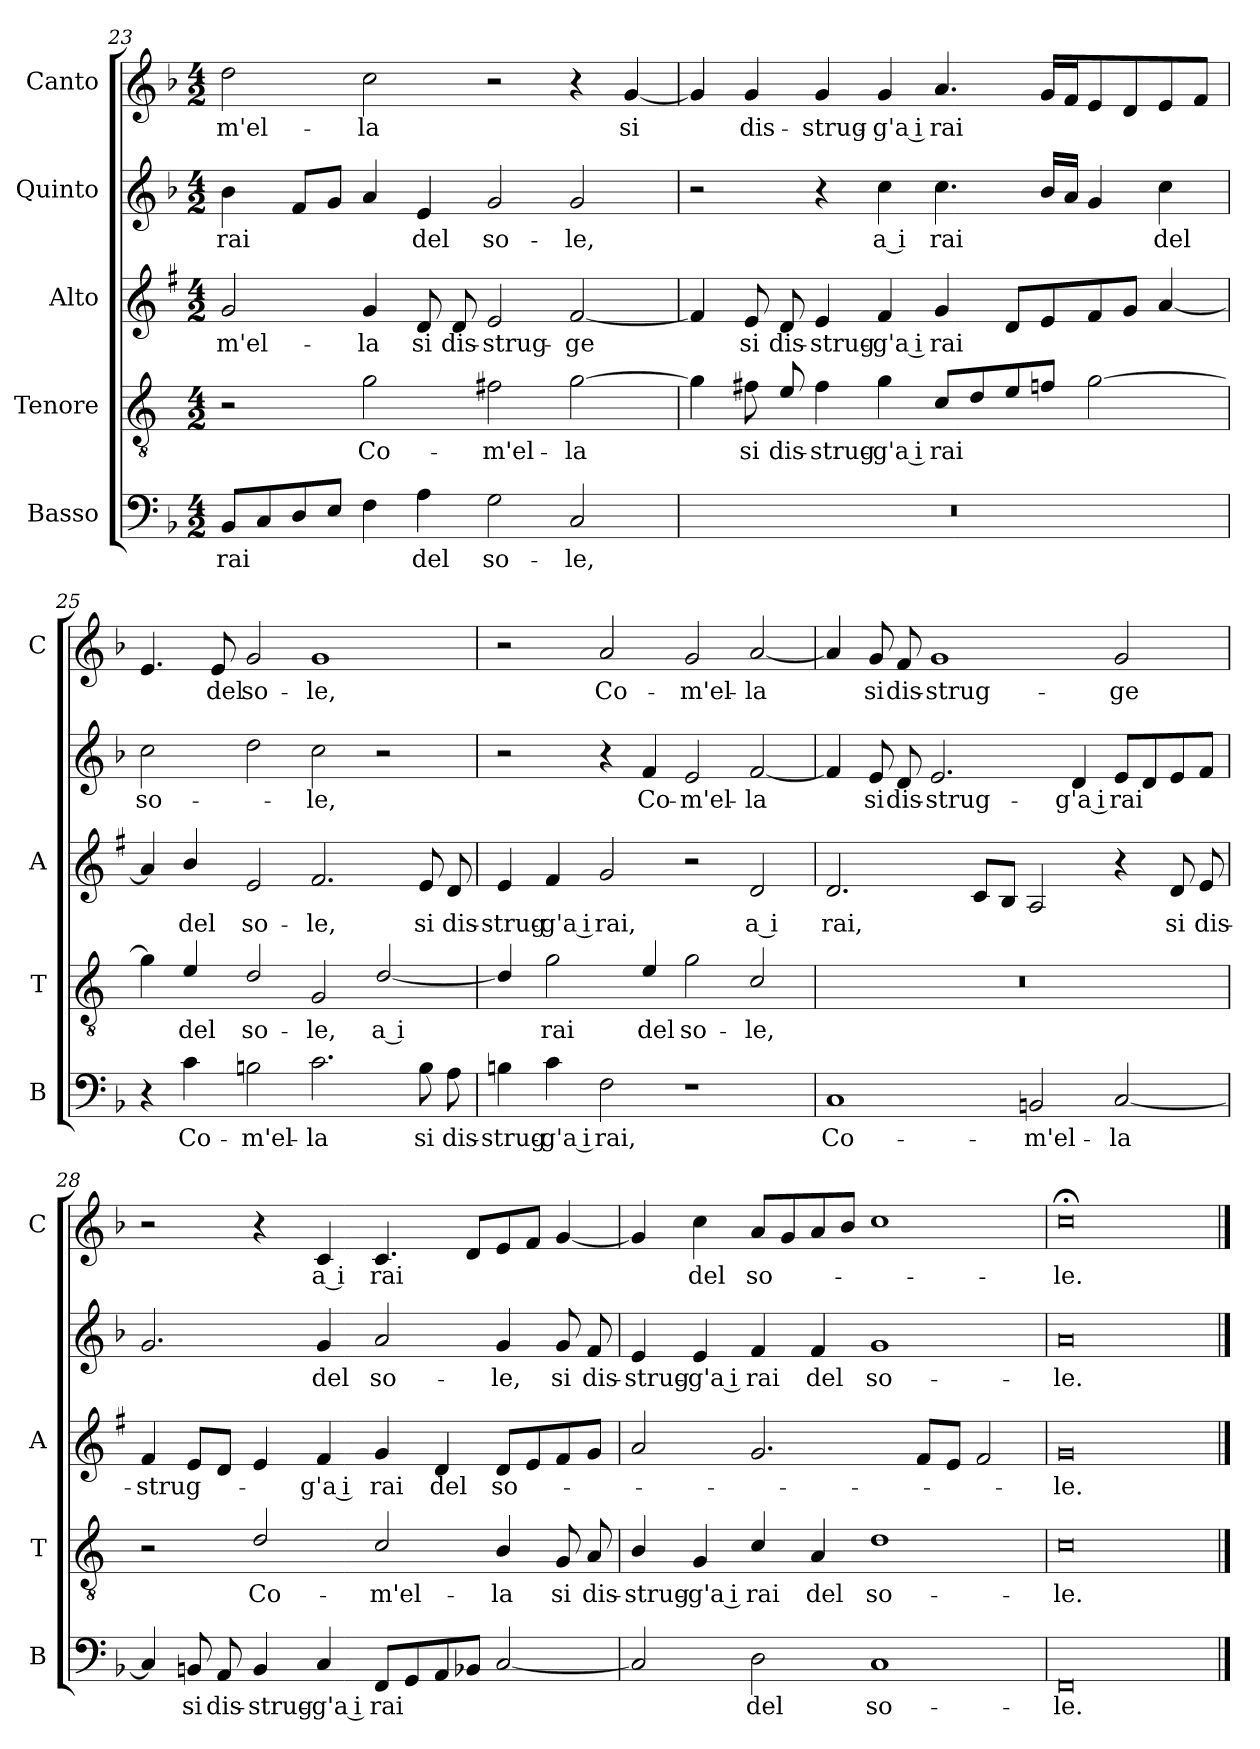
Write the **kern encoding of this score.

**kern	**text	**kern	**text	**kern	**text	**kern	**text	**kern	**text
*part5	*part5	*part4	*part4	*part3	*part3	*part2	*part2	*part1	*part1
*staff5	*staff5	*staff4	*staff4	*staff3	*staff3	*staff2	*staff2	*staff1	*staff1
*I"Basso	*	*I"Tenore	*	*I"Alto	*	*I"Quinto	*	*I"Canto	*
*I'B	*	*I'T	*	*I'A	*	*	*	*I'C	*
*clefF4	*	*clefGv2	*	*clefG2	*	*clefG2	*	*clefG2	*
*	*	*ITrd4c7	*	*ITrd1c2	*	*	*	*	*
*k[b-]	*	*k[b-]	*	*k[b-]	*	*k[b-]	*	*k[b-]	*
*F:	*	*F:	*	*F:	*	*F:	*	*F:	*
*M4/2	*	*M4/2	*	*M4/2	*	*M4/2	*	*M4/2	*
=23	=23	=23	=23	=23	=23	=23	=23	=23	=23
!	!LO:LY:b	!	!	!	!LO:LY:b	!	!LO:LY:b	!	!LO:LY:b
8BB-/L	rai	2r	.	2f/	-m'el-	4b-\	rai	2dd\	-m'el-
8C/	.	.	.	.	.	.	.	.	.
8D/	.	.	.	.	.	8f/L	.	.	.
8E/J	.	.	.	.	.	8g/J	.	.	.
!	!	!	!LO:LY:b	!	!LO:LY:b	!	!	!	!LO:LY:b
4F\	.	2c\	Co-	4f/	-la	4a/	.	2cc\	-la
!	!LO:LY:b	!	!	!	!LO:LY:b	!	!LO:LY:b	!	!
4A\	del	.	.	8c/	si	4e/	del	.	.
!	!	!	!	!	!LO:LY:b	!	!	!	!
.	.	.	.	8c/	dis-	.	.	.	.
!	!LO:LY:b	!	!LO:LY:b	!	!LO:LY:b	!	!LO:LY:b	!	!
2G\	so-	2Bn\	-m'el-	2d/	-strug-	2g/	so-	2r	.
!	!LO:LY:b	!	!LO:LY:b	!	!LO:LY:b	!	!LO:LY:b	!	!
2C/	-le,	[2c\	-la	[2e/	-ge	2g/	-le,	4r	.
!	!	!	!	!	!	!	!	!	!LO:LY:b
.	.	.	.	.	.	.	.	[4g/	si
!!LO:PB:g=z
=24	=24	=24	=24	=24	=24	=24	=24	=24	=24
0r	.	4c\]	.	4e/]	.	2r	.	4g/]	.
!	!	!	!LO:LY:b	!	!LO:LY:b	!	!	!	!LO:LY:b
.	.	8Bn\	si	8d/	si	.	.	4g/	dis-
!	!	!	!LO:LY:b	!	!LO:LY:b	!	!	!	!
.	.	8A/	dis-	8c/	dis-	.	.	.	.
!	!	!	!LO:LY:b	!	!LO:LY:b	!	!	!	!LO:LY:b
.	.	4B\	-strug-	4d/	-strug-	4r	.	4g/	-strug-
!	!	!	!LO:LY:b	!	!LO:LY:b	!	!LO:LY:b	!	!LO:LY:b
.	.	4c\	-g'a i	4e/	-g'a i	4cc\	a i	4g/	-g'a i
!	!	!	!LO:LY:b	!	!LO:LY:b	!	!LO:LY:b	!	!LO:LY:b
.	.	8F/L	rai	4f/	rai	4.cc\	rai	4.a/	rai
.	.	8G/	.	.	.	.	.	.	.
.	.	8A/	.	8c/L	.	.	.	.	.
.	.	8B-X/J	.	8d/	.	16b-/LL	.	16g/LL	.
.	.	.	.	.	.	16a/JJ	.	16f/J	.
.	.	[2c\	.	8e/	.	4g/	.	8e/	.
.	.	.	.	8f/J	.	.	.	8d/	.
!	!	!	!	!	!	!	!LO:LY:b	!	!
.	.	.	.	[4g/	.	4cc\	del	8e/	.
.	.	.	.	.	.	.	.	8f/J	.
=25	=25	=25	=25	=25	=25	=25	=25	=25	=25
!	!	!	!	!	!	!	!LO:LY:b	!	!
4r	.	4c\]	.	4g/]	.	2cc\	so-	4.e/	.
!	!LO:LY:b	!	!LO:LY:b	!	!LO:LY:b	!	!	!	!
4c\	Co-	4A/	del	4a/	del	.	.	.	.
!	!	!	!	!	!	!	!	!	!LO:LY:b
.	.	.	.	.	.	.	.	8e/	del
!	!LO:LY:b	!	!LO:LY:b	!	!LO:LY:b	!	!	!	!LO:LY:b
2Bn\	-m'el-	2G/	so-	2d/	so-	2dd\	.	2g/	so-
!	!LO:LY:b	!	!LO:LY:b	!	!LO:LY:b	!	!LO:LY:b	!	!LO:LY:b
2.c\	-la	2C/	-le,	2.e/	-le,	2cc\	-le,	1g	-le,
!	!	!	!LO:LY:b	!	!	!	!	!	!
.	.	[2G/	a i	.	.	2r	.	.	.
!	!LO:LY:b	!	!	!	!LO:LY:b	!	!	!	!
8B\	si	.	.	8d/	si	.	.	.	.
!	!LO:LY:b	!	!	!	!LO:LY:b	!	!	!	!
8A\	dis-	.	.	8c/	dis-	.	.	.	.
=26	=26	=26	=26	=26	=26	=26	=26	=26	=26
!	!LO:LY:b	!	!	!	!LO:LY:b	!	!	!	!
4Bn\	-strug-	4G/]	.	4d/	-strug-	2r	.	2r	.
!	!LO:LY:b	!	!LO:LY:b	!	!LO:LY:b	!	!	!	!
4c\	-g'a i	2c\	rai	4e/	-g'a i	.	.	.	.
!	!LO:LY:b	!	!	!	!LO:LY:b	!	!	!	!LO:LY:b
2F\	rai,	.	.	2f/	rai,	4r	.	2a/	Co-
!	!	!	!LO:LY:b	!	!	!	!LO:LY:b	!	!
.	.	4A/	del	.	.	4f/	Co-	.	.
!	!	!	!LO:LY:b	!	!	!	!LO:LY:b	!	!LO:LY:b
1r	.	2c\	so-	2r	.	2e/	-m'el-	2g/	-m'el-
!	!	!	!LO:LY:b	!	!LO:LY:b	!	!LO:LY:b	!	!LO:LY:b
.	.	2F/	-le,	2c/	a i	[2f/	-la	[2a/	-la
!!LO:LB:g=z
=27	=27	=27	=27	=27	=27	=27	=27	=27	=27
!	!LO:LY:b	!	!	!	!LO:LY:b	!	!	!	!
1C	Co-	0r	.	2.c/	rai,	4f/]	.	4a/]	.
!	!	!	!	!	!	!	!LO:LY:b	!	!LO:LY:b
.	.	.	.	.	.	8e/	si	8g/	si
!	!	!	!	!	!	!	!LO:LY:b	!	!LO:LY:b
.	.	.	.	.	.	8d/	dis-	8f/	dis-
!	!	!	!	!	!	!	!LO:LY:b	!	!LO:LY:b
.	.	.	.	.	.	2.e/	-strug-	1g	-strug-
.	.	.	.	8B-/L	.	.	.	.	.
.	.	.	.	8A/J	.	.	.	.	.
!	!LO:LY:b	!	!	!	!	!	!	!	!
2BBn/	-m'el-	.	.	2G/	.	.	.	.	.
!	!	!	!	!	!	!	!LO:LY:b	!	!
.	.	.	.	.	.	4d/	-g'a i	.	.
!	!LO:LY:b	!	!	!	!	!	!LO:LY:b	!	!LO:LY:b
[2C/	-la	.	.	4r	.	8e/L	rai	2g/	-ge
.	.	.	.	.	.	8d/	.	.	.
!	!	!	!	!	!LO:LY:b	!	!	!	!
.	.	.	.	8c/	si	8e/	.	.	.
!	!	!	!	!	!LO:LY:b	!	!	!	!
.	.	.	.	8d/	dis-	8f/J	.	.	.
=28	=28	=28	=28	=28	=28	=28	=28	=28	=28
!	!	!	!	!	!LO:LY:b	!	!	!	!
4C/]	.	2r	.	4e/	-strug-	2.g/	.	2r	.
!	!LO:LY:b	!	!	!	!	!	!	!	!
8BBn/	si	.	.	8d/L	.	.	.	.	.
!	!LO:LY:b	!	!	!	!	!	!	!	!
8AA/	dis-	.	.	8c/J	.	.	.	.	.
!	!LO:LY:b	!	!LO:LY:b	!	!	!	!	!	!
4BB/	-strug-	2G/	Co-	4d/	.	.	.	4r	.
!	!LO:LY:b	!	!	!	!LO:LY:b	!	!LO:LY:b	!	!LO:LY:b
4C/	-g'a i	.	.	4e/	-g'a i	4g/	del	4c/	a i
!	!LO:LY:b	!	!LO:LY:b	!	!LO:LY:b	!	!LO:LY:b	!	!LO:LY:b
8FF/L	rai	2F/	-m'el-	4f/	rai	2a/	so-	4.c/	rai
8GG/	.	.	.	.	.	.	.	.	.
!	!	!	!	!	!LO:LY:b	!	!	!	!
8AA/	.	.	.	4c/	del	.	.	.	.
8BB-X/J	.	.	.	.	.	.	.	8d/L	.
!	!	!	!LO:LY:b	!	!LO:LY:b	!	!LO:LY:b	!	!
[2C/	.	4E/	-la	8c/L	so-	4g/	-le,	8e/	.
.	.	.	.	8d/	.	.	.	8f/J	.
!	!	!	!LO:LY:b	!	!	!	!LO:LY:b	!	!
.	.	8C/	si	8e/	.	8g/	si	[4g/	.
!	!	!	!LO:LY:b	!	!	!	!LO:LY:b	!	!
.	.	8D/	dis-	8f/J	.	8f/	dis-	.	.
=29	=29	=29	=29	=29	=29	=29	=29	=29	=29
!	!	!	!LO:LY:b	!	!	!	!LO:LY:b	!	!
2C/]	.	4E/	-strug-	2g/	.	4e/	-strug-	4g/]	.
!	!	!	!LO:LY:b	!	!	!	!LO:LY:b	!	!LO:LY:b
.	.	4C/	-g'a i	.	.	4e/	-g'a i	4cc\	del
!	!LO:LY:b	!	!LO:LY:b	!	!	!	!LO:LY:b	!	!LO:LY:b
2D\	del	4F/	rai	2.f/	.	4f/	rai	8a/L	so-
.	.	.	.	.	.	.	.	8g/	.
!	!	!	!LO:LY:b	!	!	!	!LO:LY:b	!	!
.	.	4D/	del	.	.	4f/	del	8a/	.
.	.	.	.	.	.	.	.	8b-/J	.
!	!LO:LY:b	!	!LO:LY:b	!	!	!	!LO:LY:b	!	!
1C	so-	1G	so-	.	.	1g	so-	1cc	.
.	.	.	.	8e/L	.	.	.	.	.
.	.	.	.	8d/J	.	.	.	.	.
.	.	.	.	2e/	.	.	.	.	.
=30	=30	=30	=30	=30	=30	=30	=30	=30	=30
!	!LO:LY:b	!	!LO:LY:b	!	!LO:LY:b	!	!LO:LY:b	!	!LO:LY:b
0FF	-le.	0F	-le.	0f	-le.	0a	-le.	0cc;<	-le.
==	==	==	==	==	==	==	==	==	==
*-	*-	*-	*-	*-	*-	*-	*-	*-	*-
